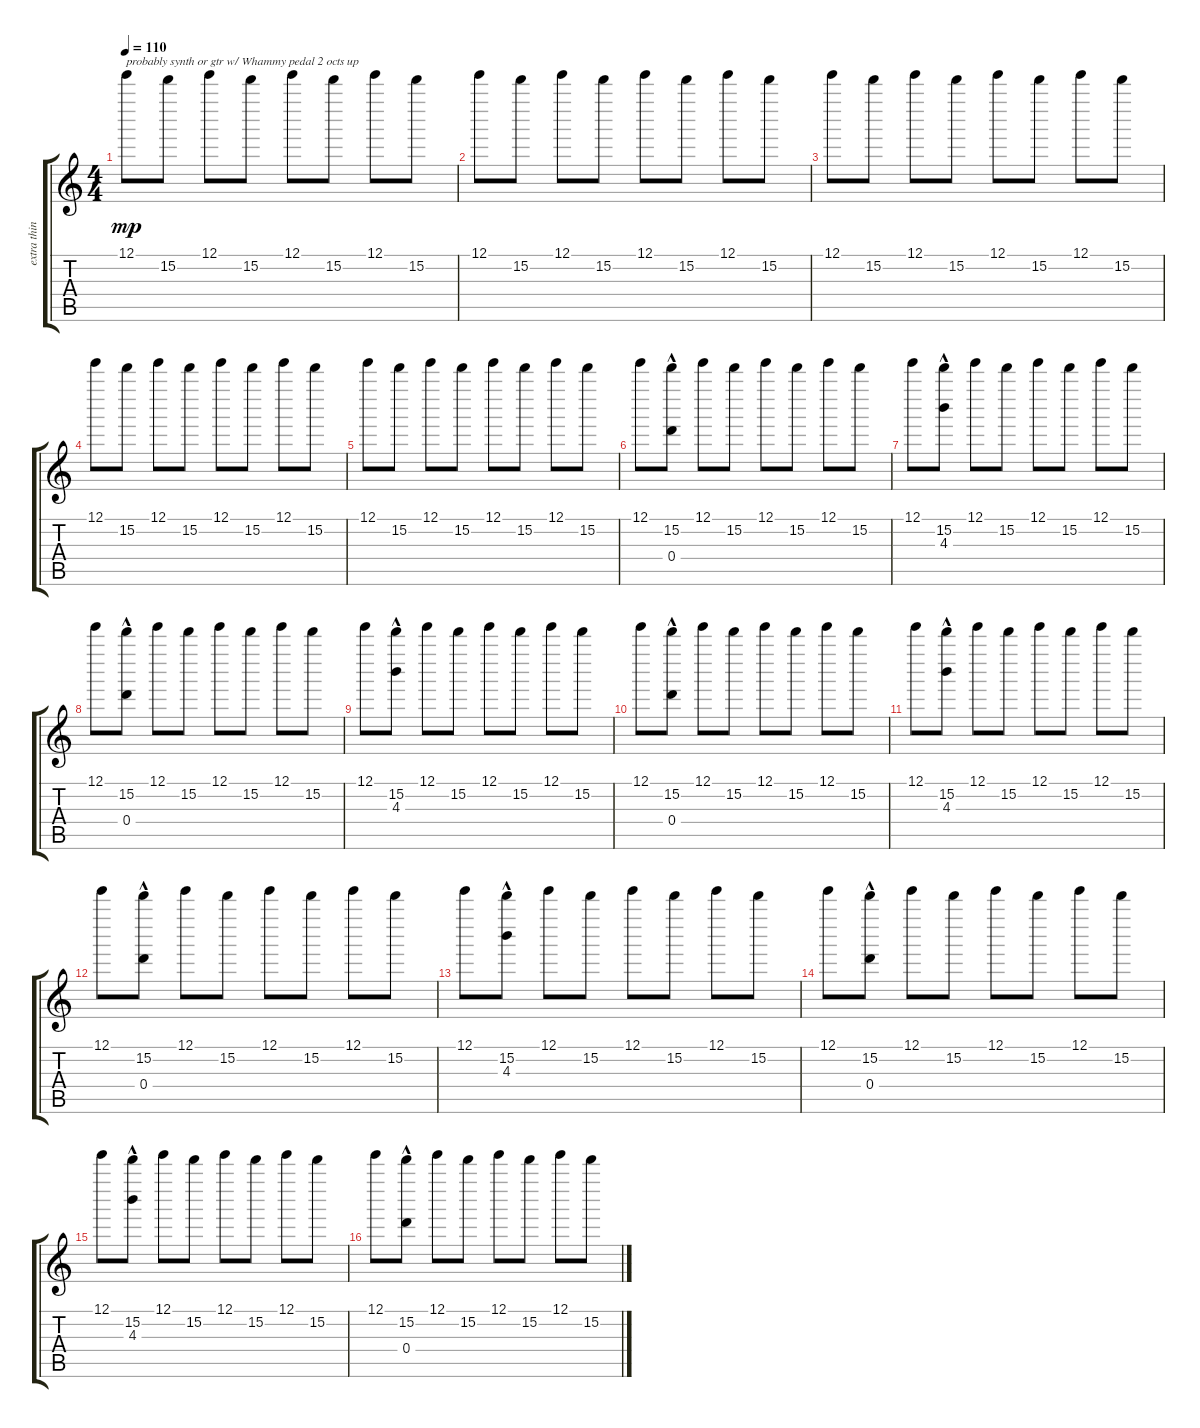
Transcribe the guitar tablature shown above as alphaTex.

\track ("extra things" "extra thin") {instrument electricguitarjazz}
\staff {score tabs}
\tuning (E6 B5 G5 D5 A4 E4) {hide}
\ts (4 4)
\tempo 110
\clef g2
\ks c
12.1.8{txt "probably synth or gtr w/ Whammy pedal 2 octs up" dy mp instrument electricguitarjazz} 15.2.8 12.1.8 15.2.8 12.1.8 15.2.8 12.1.8 15.2.8 |
12.1.8 15.2.8 12.1.8 15.2.8 12.1.8 15.2.8 12.1.8 15.2.8 |
12.1.8 15.2.8 12.1.8 15.2.8 12.1.8 15.2.8 12.1.8 15.2.8 |
12.1.8 15.2.8 12.1.8 15.2.8 12.1.8 15.2.8 12.1.8 15.2.8 |
12.1.8 15.2.8 12.1.8 15.2.8 12.1.8 15.2.8 12.1.8 15.2.8 |
12.1.8 (15.2 0.4{hac}).8 12.1.8 15.2.8 12.1.8 15.2.8 12.1.8 15.2.8 |
12.1.8 (15.2 4.3{hac}).8 12.1.8 15.2.8 12.1.8 15.2.8 12.1.8 15.2.8 |
12.1.8 (15.2 0.4{hac}).8 12.1.8 15.2.8 12.1.8 15.2.8 12.1.8 15.2.8 |
12.1.8 (15.2 4.3{hac}).8 12.1.8 15.2.8 12.1.8 15.2.8 12.1.8 15.2.8 |
12.1.8 (15.2 0.4{hac}).8 12.1.8 15.2.8 12.1.8 15.2.8 12.1.8 15.2.8 |
12.1.8 (15.2 4.3{hac}).8 12.1.8 15.2.8 12.1.8 15.2.8 12.1.8 15.2.8 |
12.1.8 (15.2 0.4{hac}).8 12.1.8 15.2.8 12.1.8 15.2.8 12.1.8 15.2.8 |
12.1.8 (15.2 4.3{hac}).8 12.1.8 15.2.8 12.1.8 15.2.8 12.1.8 15.2.8 |
12.1.8 (15.2 0.4{hac}).8 12.1.8 15.2.8 12.1.8 15.2.8 12.1.8 15.2.8 |
12.1.8 (15.2 4.3{hac}).8 12.1.8 15.2.8 12.1.8 15.2.8 12.1.8 15.2.8 |
12.1.8 (15.2 0.4{hac}).8 12.1.8 15.2.8 12.1.8 15.2.8 12.1.8 15.2.8
